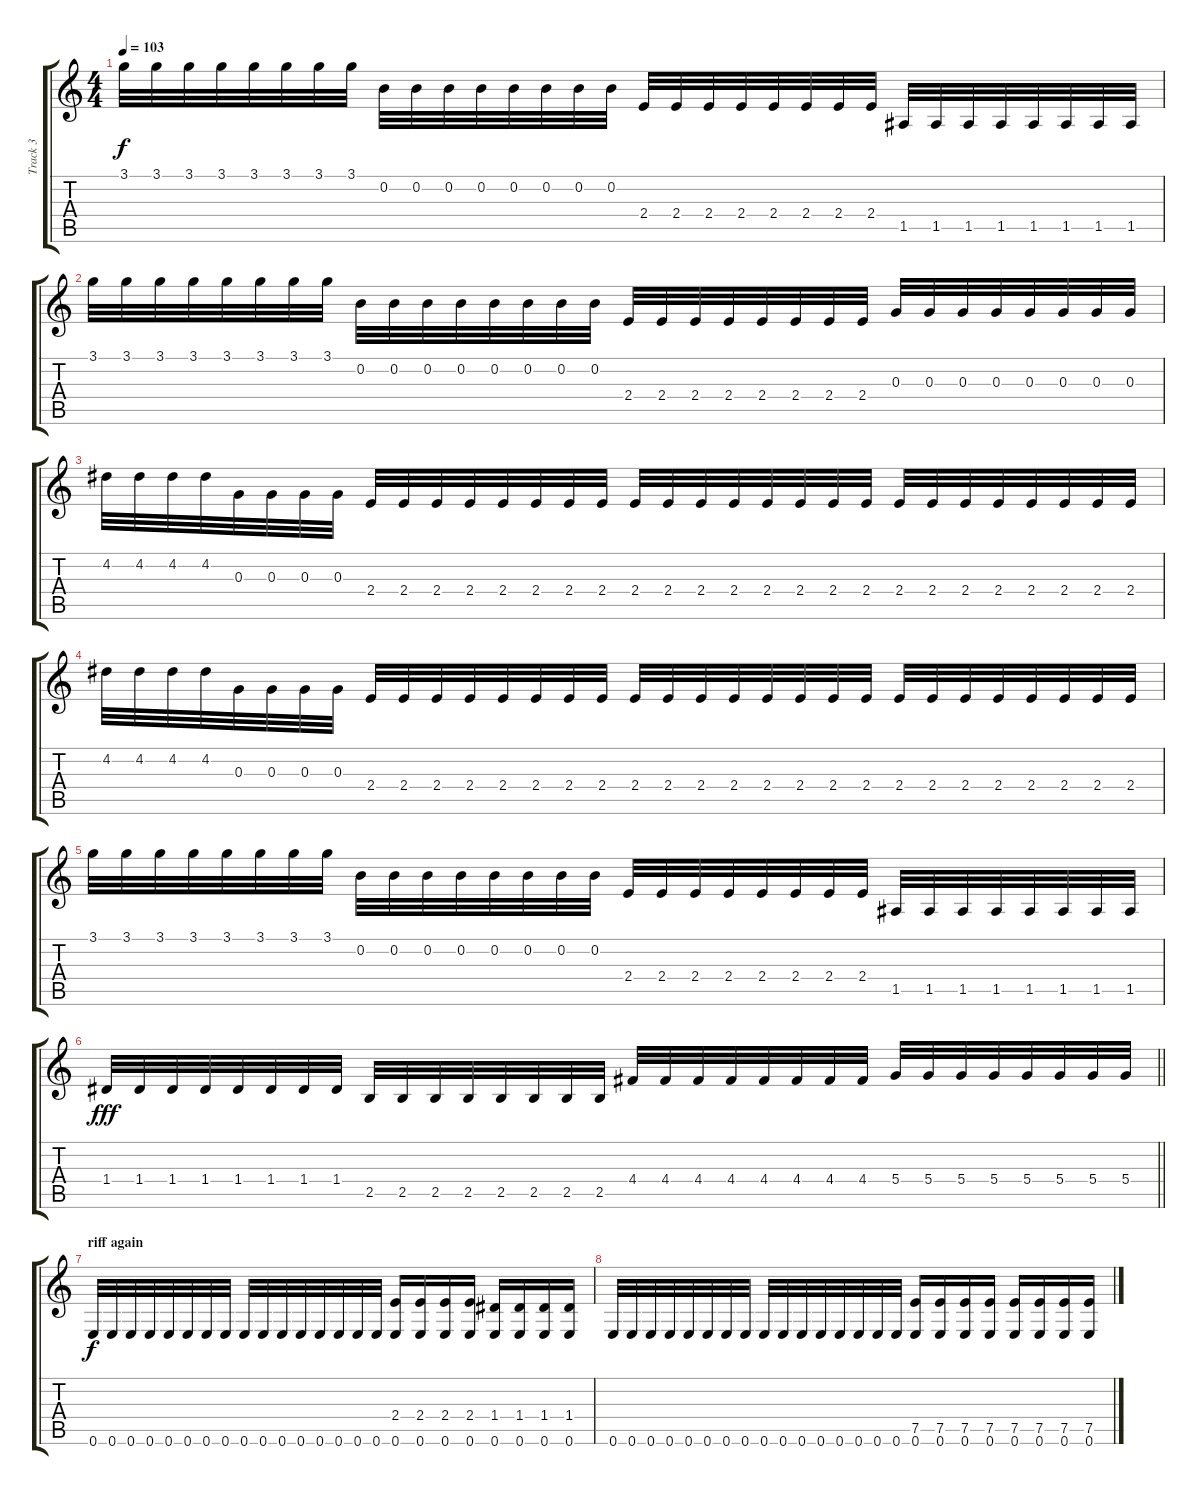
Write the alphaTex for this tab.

\track ("Track 3" "Track 3") {instrument distortionguitar}
\staff {score tabs}
\tuning (E4 B3 G3 D3 A2 E2) {hide}
\ts (4 4)
\tempo 103
\clef g2
\ks c
3.1.32{dy f} 3.1.32 3.1.32 3.1.32 3.1.32 3.1.32 3.1.32 3.1.32 0.2.32 0.2.32 0.2.32 0.2.32 0.2.32 0.2.32 0.2.32 0.2.32 2.4.32 2.4.32 2.4.32 2.4.32 2.4.32 2.4.32 2.4.32 2.4.32 1.5.32 1.5.32 1.5.32 1.5.32 1.5.32 1.5.32 1.5.32 1.5.32 |
3.1.32 3.1.32 3.1.32 3.1.32 3.1.32 3.1.32 3.1.32 3.1.32 0.2.32 0.2.32 0.2.32 0.2.32 0.2.32 0.2.32 0.2.32 0.2.32 2.4.32 2.4.32 2.4.32 2.4.32 2.4.32 2.4.32 2.4.32 2.4.32 0.3.32 0.3.32 0.3.32 0.3.32 0.3.32 0.3.32 0.3.32 0.3.32 |
4.2.32 4.2.32 4.2.32 4.2.32 0.3.32 0.3.32 0.3.32 0.3.32 2.4.32 2.4.32 2.4.32 2.4.32 2.4.32 2.4.32 2.4.32 2.4.32 2.4.32 2.4.32 2.4.32 2.4.32 2.4.32 2.4.32 2.4.32 2.4.32 2.4.32 2.4.32 2.4.32 2.4.32 2.4.32 2.4.32 2.4.32 2.4.32 |
4.2.32 4.2.32 4.2.32 4.2.32 0.3.32 0.3.32 0.3.32 0.3.32 2.4.32 2.4.32 2.4.32 2.4.32 2.4.32 2.4.32 2.4.32 2.4.32 2.4.32 2.4.32 2.4.32 2.4.32 2.4.32 2.4.32 2.4.32 2.4.32 2.4.32 2.4.32 2.4.32 2.4.32 2.4.32 2.4.32 2.4.32 2.4.32 |
3.1.32 3.1.32 3.1.32 3.1.32 3.1.32 3.1.32 3.1.32 3.1.32 0.2.32 0.2.32 0.2.32 0.2.32 0.2.32 0.2.32 0.2.32 0.2.32 2.4.32 2.4.32 2.4.32 2.4.32 2.4.32 2.4.32 2.4.32 2.4.32 1.5.32 1.5.32 1.5.32 1.5.32 1.5.32 1.5.32 1.5.32 1.5.32 |
\barLineRight lightlight
1.4.32{dy fff} 1.4.32 1.4.32 1.4.32 1.4.32 1.4.32 1.4.32 1.4.32 2.5.32 2.5.32 2.5.32 2.5.32 2.5.32 2.5.32 2.5.32 2.5.32 4.4.32 4.4.32 4.4.32 4.4.32 4.4.32 4.4.32 4.4.32 4.4.32 5.4.32 5.4.32 5.4.32 5.4.32 5.4.32 5.4.32 5.4.32 5.4.32 |
\section ("" "riff again")
0.6.32{dy f} 0.6.32 0.6.32 0.6.32 0.6.32 0.6.32 0.6.32 0.6.32 0.6.32 0.6.32 0.6.32 0.6.32 0.6.32 0.6.32 0.6.32 0.6.32 (2.4 0.6).16 (2.4 0.6).16 (2.4 0.6).16 (2.4 0.6).16 (1.4 0.6).16 (1.4 0.6).16 (1.4 0.6).16 (1.4 0.6).16 |
0.6.32 0.6.32 0.6.32 0.6.32 0.6.32 0.6.32 0.6.32 0.6.32 0.6.32 0.6.32 0.6.32 0.6.32 0.6.32 0.6.32 0.6.32 0.6.32 (7.5 0.6).16 (7.5 0.6).16 (7.5 0.6).16 (7.5 0.6).16 (7.5 0.6).16 (7.5 0.6).16 (7.5 0.6).16 (7.5 0.6).16
